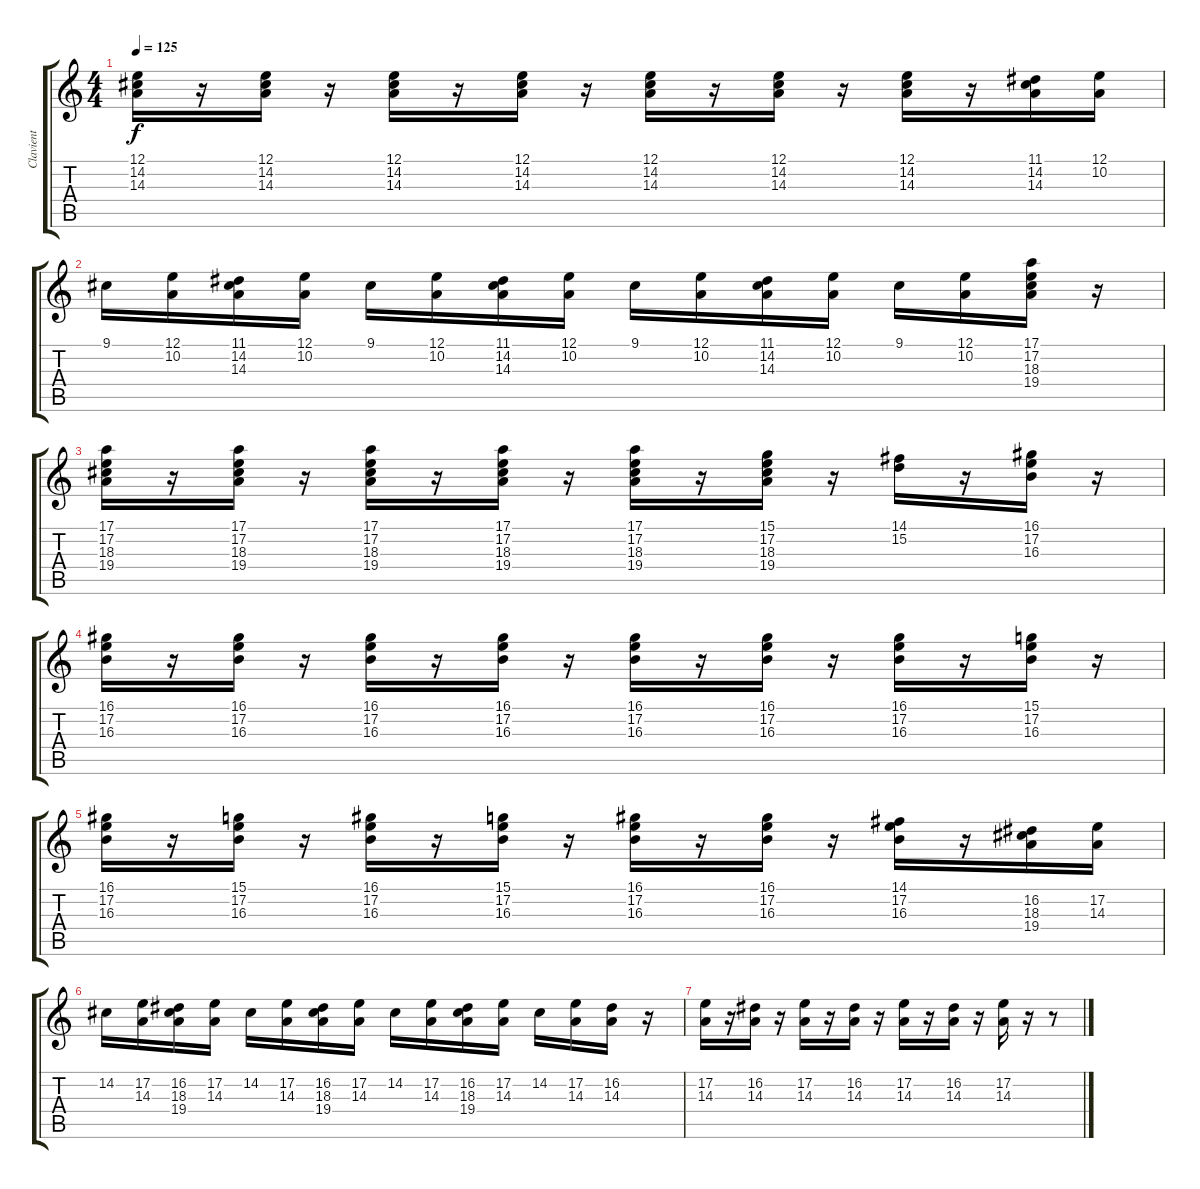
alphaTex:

\track ("Clavient" "Clavient") {instrument clavinet}
\staff {score tabs}
\tuning (E4 B3 G3 D3 A2 E2) {hide}
\ts (4 4)
\tempo 125
\clef g2
\ks c
(12.1 14.2 14.3).16{dy f} r.16 (12.1 14.2 14.3).16 r.16 (12.1 14.2 14.3).16 r.16 (12.1 14.2 14.3).16 r.16 (12.1 14.2 14.3).16 r.16 (12.1 14.2 14.3).16 r.16 (12.1 14.2 14.3).16 r.16 (11.1 14.2 14.3).16 (12.1 10.2).16 |
9.1.16 (12.1 10.2).16 (11.1 14.2 14.3).16 (12.1 10.2).16 9.1.16 (12.1 10.2).16 (11.1 14.2 14.3).16 (12.1 10.2).16 9.1.16 (12.1 10.2).16 (11.1 14.2 14.3).16 (12.1 10.2).16 9.1.16 (12.1 10.2).16 (17.1 17.2 18.3 19.4).16 r.16 |
(17.1 17.2 18.3 19.4).16 r.16 (17.1 17.2 18.3 19.4).16 r.16 (17.1 17.2 18.3 19.4).16 r.16 (17.1 17.2 18.3 19.4).16 r.16 (17.1 17.2 18.3 19.4).16 r.16 (15.1 17.2 18.3 19.4).16 r.16 (14.1 15.2).16 r.16 (16.1 17.2 16.3).16 r.16 |
(16.1 17.2 16.3).16 r.16 (16.1 17.2 16.3).16 r.16 (16.1 17.2 16.3).16 r.16 (16.1 17.2 16.3).16 r.16 (16.1 17.2 16.3).16 r.16 (16.1 17.2 16.3).16 r.16 (16.1 17.2 16.3).16 r.16 (15.1 17.2 16.3).16 r.16 |
(16.1 17.2 16.3).16 r.16 (15.1 17.2 16.3).16 r.16 (16.1 17.2 16.3).16 r.16 (15.1 17.2 16.3).16 r.16 (16.1 17.2 16.3).16 r.16 (16.1 17.2 16.3).16 r.16 (14.1 17.2 16.3).16 r.16 (16.2 18.3 19.4).16 (17.2 14.3).16 |
14.2.16 (17.2 14.3).16 (16.2 18.3 19.4).16 (17.2 14.3).16 14.2.16 (17.2 14.3).16 (16.2 18.3 19.4).16 (17.2 14.3).16 14.2.16 (17.2 14.3).16 (16.2 18.3 19.4).16 (17.2 14.3).16 14.2.16 (17.2 14.3).16 (16.2 14.3).16 r.16 |
(17.2 14.3).16 r.16 (16.2 14.3).16 r.16 (17.2 14.3).16 r.16 (16.2 14.3).16 r.16 (17.2 14.3).16 r.16 (16.2 14.3).16 r.16 (17.2 14.3).16 r.16 r.8
